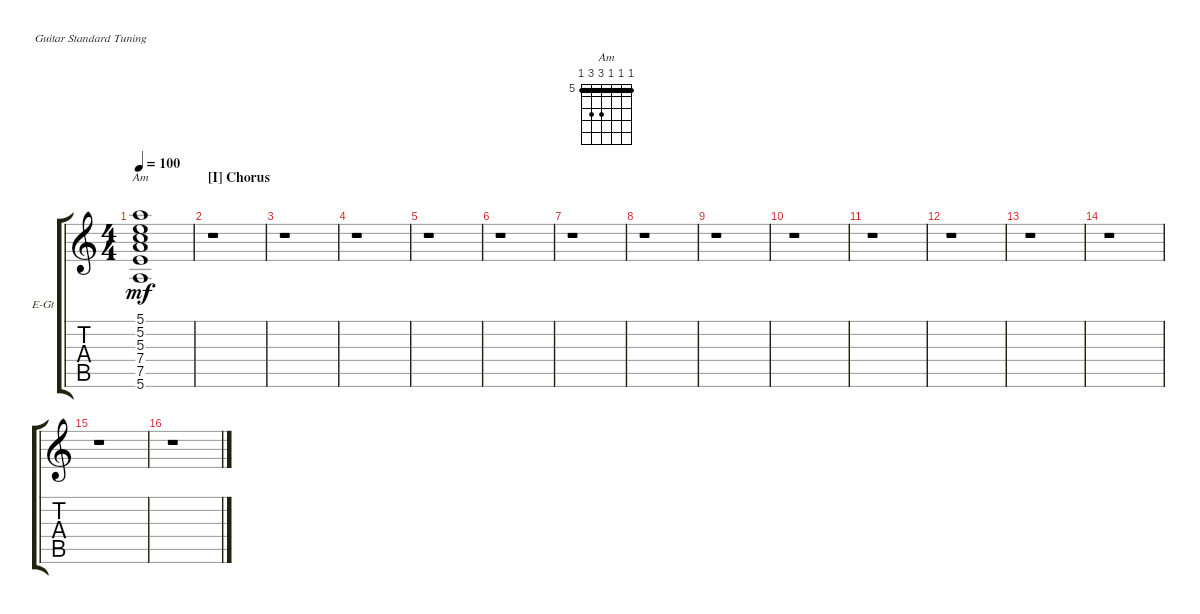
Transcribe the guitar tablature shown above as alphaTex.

\defaultSystemsLayout 4
\bracketExtendMode groupsimilarinstruments
\firstSystemTrackNameOrientation horizontal
\otherSystemsTrackNameOrientation horizontal
\track ("Electric Guitar" "E-Gt") {instrument distortionguitar}
\staff {score tabs}
\tuning (E4 B3 G3 D3 A2 E2)
\chord ("Am" 5 5 5 7 7 5) {firstfret 5 barre (5 5 5)}
\ts (4 4)
\tempo 100
\clef g2
\ks c
(5.6 7.5 7.4 5.3 5.2 5.1).1{ch "Am" dy mf} |
\section ("I" "Chorus")
r.1 |
r.1 |
r.1 |
r.1 |
r.1 |
r.1 |
r.1 |
r.1 |
r.1 |
r.1 |
r.1 |
r.1 |
r.1 |
r.1 |
r.1
